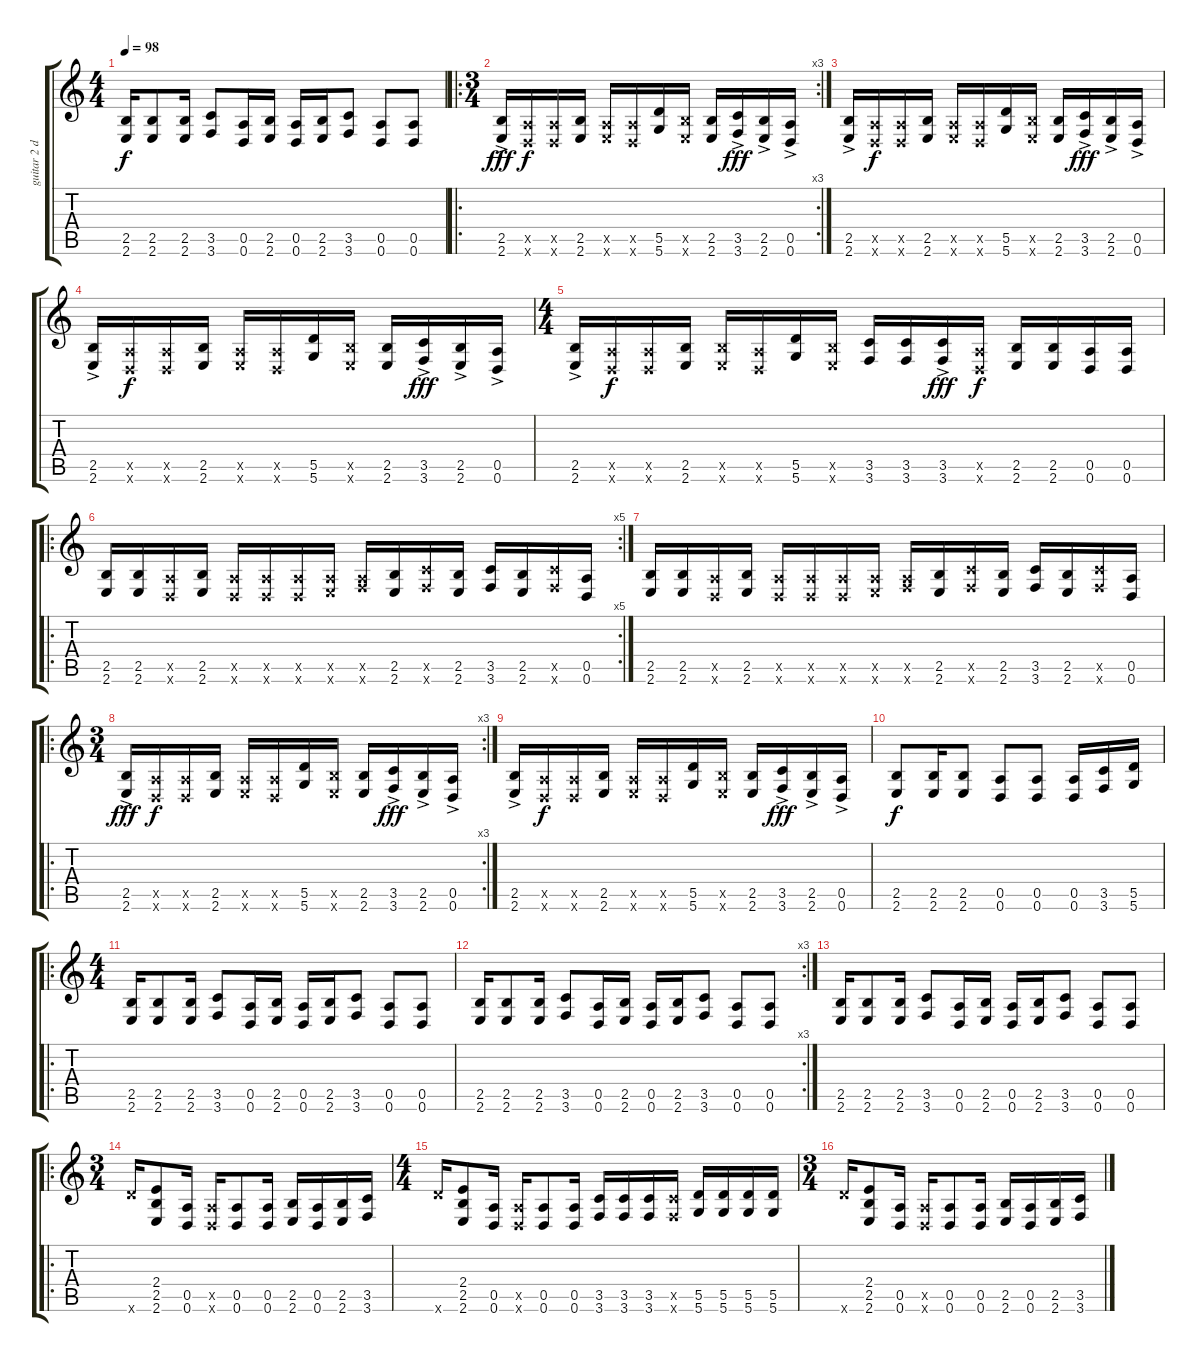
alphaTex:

\track ("guitar 2 dub" "guitar 2 d") {instrument distortionguitar}
\staff {score tabs}
\tuning (E4 B3 G3 D3 A2 D2) {hide}
\ts (4 4)
\tempo 98
\clef g2
\ks c
(2.5 2.6).16{dy f} (2.5 2.6).8 (2.5 2.6).16 (3.5 3.6).8 (0.5 0.6).16 (2.5 2.6).16 (0.5 0.6).16 (2.5 2.6).16 (3.5 3.6).8 (0.5 0.6).8 (0.5 0.6).8 |
\ro
\rc 3
\ts (3 4)
(2.5{ac} 2.6).16{dy fff} (0.5{x} 0.6{x}).16{dy f} (0.5{x} 0.6{x}).16 (2.5 2.6).16 (0.5{x} 2.6{x}).16 (0.5{x} 0.6{x}).16 (5.5 5.6).16 (2.5{x} 2.6{x}).16 (2.5 2.6).16 (3.5{ac} 3.6).16{dy fff} (2.5{ac} 2.6).16 (0.5{ac} 0.6).16 |
(2.5{ac} 2.6).16 (0.5{x} 0.6{x}).16{dy f} (0.5{x} 0.6{x}).16 (2.5 2.6).16 (0.5{x} 2.6{x}).16 (0.5{x} 0.6{x}).16 (5.5 5.6).16 (2.5{x} 2.6{x}).16 (2.5 2.6).16 (3.5{ac} 3.6).16{dy fff} (2.5{ac} 2.6).16 (0.5{ac} 0.6).16 |
(2.5{ac} 2.6).16 (0.5{x} 0.6{x}).16{dy f} (0.5{x} 0.6{x}).16 (2.5 2.6).16 (0.5{x} 2.6{x}).16 (0.5{x} 0.6{x}).16 (5.5 5.6).16 (2.5{x} 2.6{x}).16 (2.5 2.6).16 (3.5{ac} 3.6).16{dy fff} (2.5{ac} 2.6).16 (0.5{ac} 0.6).16 |
\ts (4 4)
(2.5{ac} 2.6).16 (0.5{x} 0.6{x}).16{dy f} (0.5{x} 0.6{x}).16 (2.5 2.6).16 (2.5{x} 2.6{x}).16 (0.5{x} 0.6{x}).16 (5.5 5.6).16 (2.5{x} 2.6{x}).16 (3.5 3.6).16 (3.5 3.6).16 (3.5{ac} 3.6).16{dy fff} (0.5{x} 0.6{x}).16{dy f} (2.5 2.6).16 (2.5 2.6).16 (0.5 0.6).16 (0.5 0.6).16 |
\ro
\rc 5
(2.5 2.6).16 (2.5 2.6).16 (0.5{x} 0.6{x}).16 (2.5 2.6).16 (0.5{x} 0.6{x}).16 (0.5{x} 0.6{x}).16 (0.5{x} 0.6{x}).16 (0.5{x} 2.6{x}).16 (0.5{x} 3.6{x}).16 (2.5 2.6).16 (3.5{x} 3.6{x}).16 (2.5 2.6).16 (3.5 3.6).16 (2.5 2.6).16 (3.5{x} 3.6{x}).16 (0.5 0.6).16 |
(2.5 2.6).16 (2.5 2.6).16 (0.5{x} 0.6{x}).16 (2.5 2.6).16 (0.5{x} 0.6{x}).16 (0.5{x} 0.6{x}).16 (0.5{x} 0.6{x}).16 (0.5{x} 2.6{x}).16 (0.5{x} 3.6{x}).16 (2.5 2.6).16 (3.5{x} 3.6{x}).16 (2.5 2.6).16 (3.5 3.6).16 (2.5 2.6).16 (3.5{x} 3.6{x}).16 (0.5 0.6).16 |
\ro
\rc 3
\ts (3 4)
(2.5{ac} 2.6).16{dy fff} (0.5{x} 0.6{x}).16{dy f} (0.5{x} 0.6{x}).16 (2.5 2.6).16 (0.5{x} 2.6{x}).16 (0.5{x} 0.6{x}).16 (5.5 5.6).16 (2.5{x} 2.6{x}).16 (2.5 2.6).16 (3.5{ac} 3.6).16{dy fff} (2.5{ac} 2.6).16 (0.5{ac} 0.6).16 |
(2.5{ac} 2.6).16 (0.5{x} 0.6{x}).16{dy f} (0.5{x} 0.6{x}).16 (2.5 2.6).16 (0.5{x} 2.6{x}).16 (0.5{x} 0.6{x}).16 (5.5 5.6).16 (2.5{x} 2.6{x}).16 (2.5 2.6).16 (3.5{ac} 3.6).16{dy fff} (2.5{ac} 2.6).16 (0.5{ac} 0.6).16 |
(2.5 2.6).8{dy f} (2.5 2.6).16 (2.5 2.6).8 (0.5 0.6).8 (0.5 0.6).8 (0.5 0.6).16 (3.5 3.6).16 (5.5 5.6).16 |
\ro
\ts (4 4)
(2.5 2.6).16 (2.5 2.6).8 (2.5 2.6).16 (3.5 3.6).8 (0.5 0.6).16 (2.5 2.6).16 (0.5 0.6).16 (2.5 2.6).16 (3.5 3.6).8 (0.5 0.6).8 (0.5 0.6).8 |
\rc 3
(2.5 2.6).16 (2.5 2.6).8 (2.5 2.6).16 (3.5 3.6).8 (0.5 0.6).16 (2.5 2.6).16 (0.5 0.6).16 (2.5 2.6).16 (3.5 3.6).8 (0.5 0.6).8 (0.5 0.6).8 |
(2.5 2.6).16 (2.5 2.6).8 (2.5 2.6).16 (3.5 3.6).8 (0.5 0.6).16 (2.5 2.6).16 (0.5 0.6).16 (2.5 2.6).16 (3.5 3.6).8 (0.5 0.6).8 (0.5 0.6).8 |
\ro
\ts (3 4)
12.6{x}.16 (2.4 2.5 2.6).8 (0.5 0.6).16 (0.5{x} 0.6{x}).16 (0.5 0.6).8 (0.5 0.6).16 (2.5 2.6).16 (0.5 0.6).16 (2.5 2.6).16 (3.5 3.6).16 |
\ts (4 4)
12.6{x}.16 (2.4 2.5 2.6).8 (0.5 0.6).16 (0.5{x} 0.6{x}).16 (0.5 0.6).8 (0.5 0.6).16 (3.5 3.6).16 (3.5 3.6).16 (3.5 3.6).16 (3.5{x} 3.6{x}).16 (5.5 5.6).16 (5.5 5.6).16 (5.5 5.6).16 (5.5 5.6).16 |
\ts (3 4)
12.6{x}.16 (2.4 2.5 2.6).8 (0.5 0.6).16 (0.5{x} 0.6{x}).16 (0.5 0.6).8 (0.5 0.6).16 (2.5 2.6).16 (0.5 0.6).16 (2.5 2.6).16 (3.5 3.6).16
